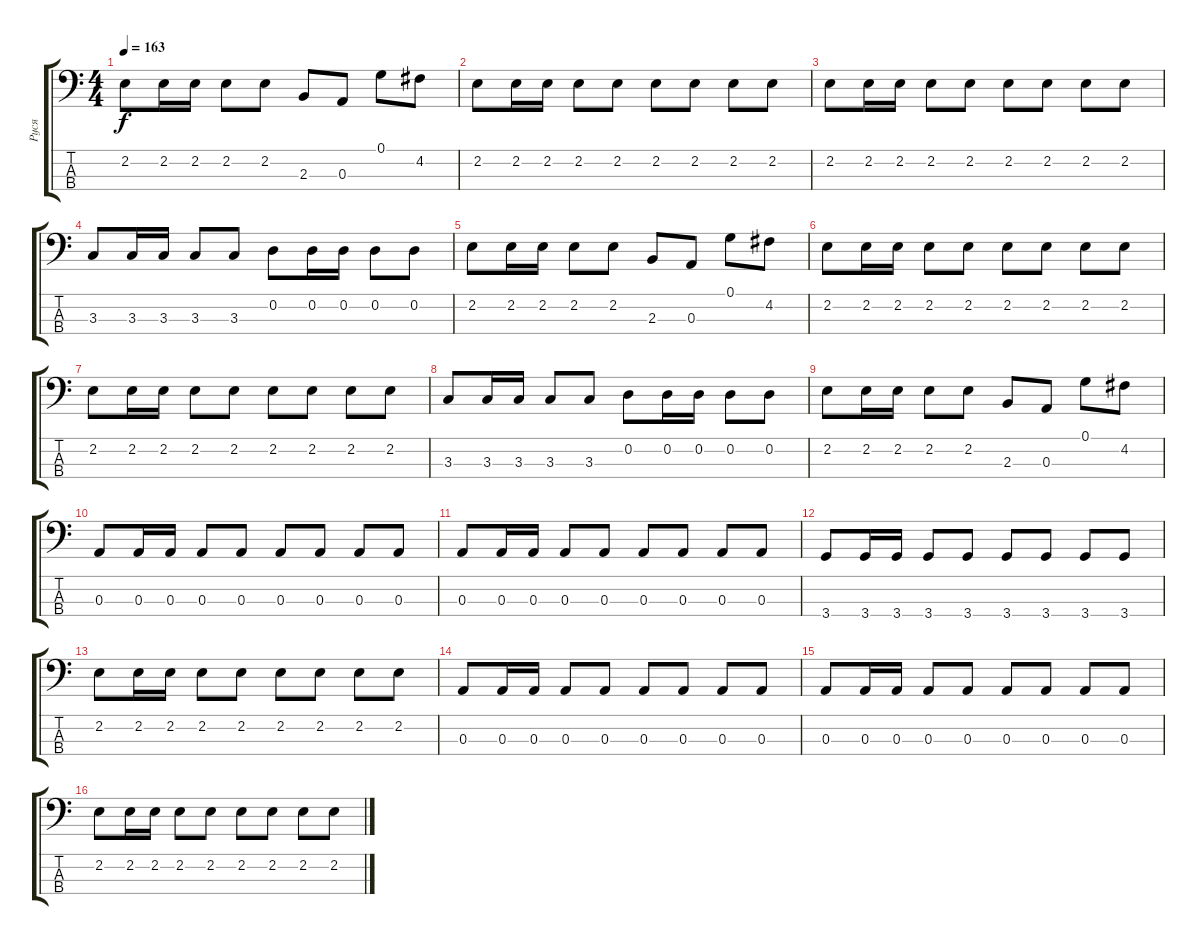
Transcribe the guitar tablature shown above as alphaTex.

\track ("Руся" "Руся") {instrument electricbassfinger}
\staff {score tabs}
\tuning (G2 D2 A1 E1) {hide}
\ts (4 4)
\tempo 163
\clef f4
\ks c
2.2.8{dy f} 2.2.16 2.2.16 2.2.8 2.2.8 2.3.8 0.3.8 0.1.8 4.2.8 |
2.2.8 2.2.16 2.2.16 2.2.8 2.2.8 2.2.8 2.2.8 2.2.8 2.2.8 |
2.2.8 2.2.16 2.2.16 2.2.8 2.2.8 2.2.8 2.2.8 2.2.8 2.2.8 |
3.3.8 3.3.16 3.3.16 3.3.8 3.3.8 0.2.8 0.2.16 0.2.16 0.2.8 0.2.8 |
2.2.8 2.2.16 2.2.16 2.2.8 2.2.8 2.3.8 0.3.8 0.1.8 4.2.8 |
2.2.8 2.2.16 2.2.16 2.2.8 2.2.8 2.2.8 2.2.8 2.2.8 2.2.8 |
2.2.8 2.2.16 2.2.16 2.2.8 2.2.8 2.2.8 2.2.8 2.2.8 2.2.8 |
3.3.8 3.3.16 3.3.16 3.3.8 3.3.8 0.2.8 0.2.16 0.2.16 0.2.8 0.2.8 |
2.2.8 2.2.16 2.2.16 2.2.8 2.2.8 2.3.8 0.3.8 0.1.8 4.2.8 |
0.3.8 0.3.16 0.3.16 0.3.8 0.3.8 0.3.8 0.3.8 0.3.8 0.3.8 |
0.3.8 0.3.16 0.3.16 0.3.8 0.3.8 0.3.8 0.3.8 0.3.8 0.3.8 |
3.4.8 3.4.16 3.4.16 3.4.8 3.4.8 3.4.8 3.4.8 3.4.8 3.4.8 |
2.2.8 2.2.16 2.2.16 2.2.8 2.2.8 2.2.8 2.2.8 2.2.8 2.2.8 |
0.3.8 0.3.16 0.3.16 0.3.8 0.3.8 0.3.8 0.3.8 0.3.8 0.3.8 |
0.3.8 0.3.16 0.3.16 0.3.8 0.3.8 0.3.8 0.3.8 0.3.8 0.3.8 |
2.2.8 2.2.16 2.2.16 2.2.8 2.2.8 2.2.8 2.2.8 2.2.8 2.2.8
